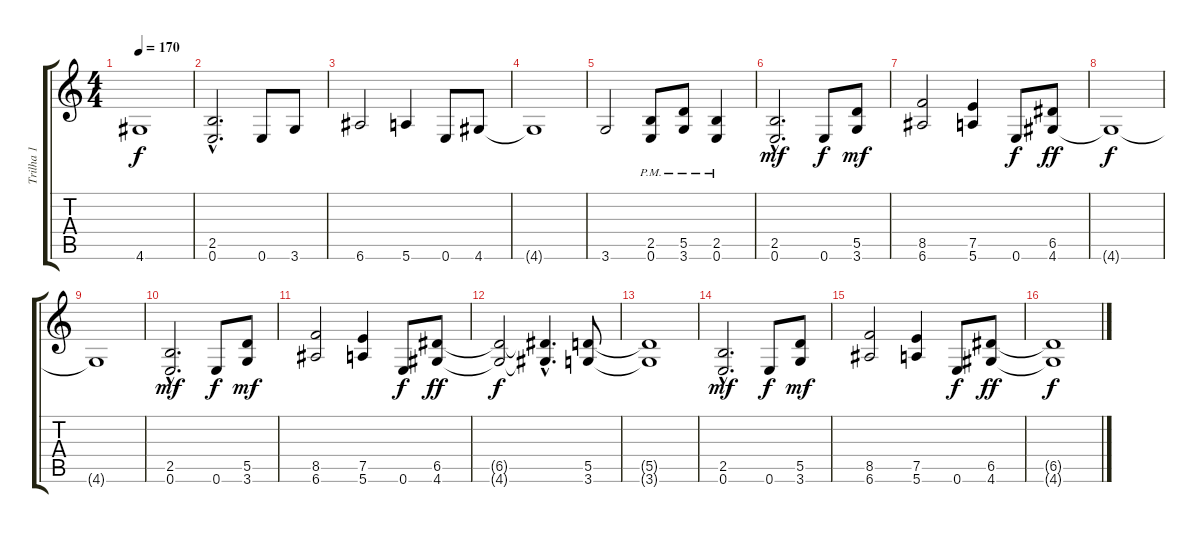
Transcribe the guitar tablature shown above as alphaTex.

\track ("Trilha 1" "Trilha 1") {instrument distortionguitar}
\staff {score tabs}
\tuning (E4 B3 G3 D3 A2 E2) {hide}
\ts (4 4)
\tempo 170
\clef g2
\ks c
4.6{t}.1{dy f} |
(2.5{hac} 0.6{hac}).2{d} 0.6.8 3.6.8 |
6.6.2 5.6.4 0.6.8 4.6.8 |
4.6{t}.1 |
3.6.2 (2.5 0.6{pm}).8 (5.5 3.6{pm}).8 (2.5{pm} 0.6{pm}).4 |
(2.5{hac} 0.6{hac}).2{d dy mf} 0.6.8{dy f} (5.5 3.6).8{dy mf} |
(8.5 6.6).2 (7.5 5.6).4 0.6.8{dy f} (6.5 4.6).8{dy ff} |
4.6{t}.1{dy f} |
4.6{t}.1 |
(2.5{hac} 0.6{hac}).2{d dy mf} 0.6.8{dy f} (5.5 3.6).8{dy mf} |
(8.5 6.6).2 (7.5 5.6).4 0.6.8{dy f} (6.5 4.6).8{dy ff} |
(6.5{t} 4.6{t}).2{dy f} (6.5{hac t} 4.6{hac t}).4{d} (5.5 3.6).8 |
(5.5{t} 3.6{t}).1 |
(2.5{hac} 0.6{hac}).2{d dy mf} 0.6.8{dy f} (5.5 3.6).8{dy mf} |
(8.5 6.6).2 (7.5 5.6).4 0.6.8{dy f} (6.5 4.6).8{dy ff} |
(6.5{t} 4.6{t}).1{dy f}
